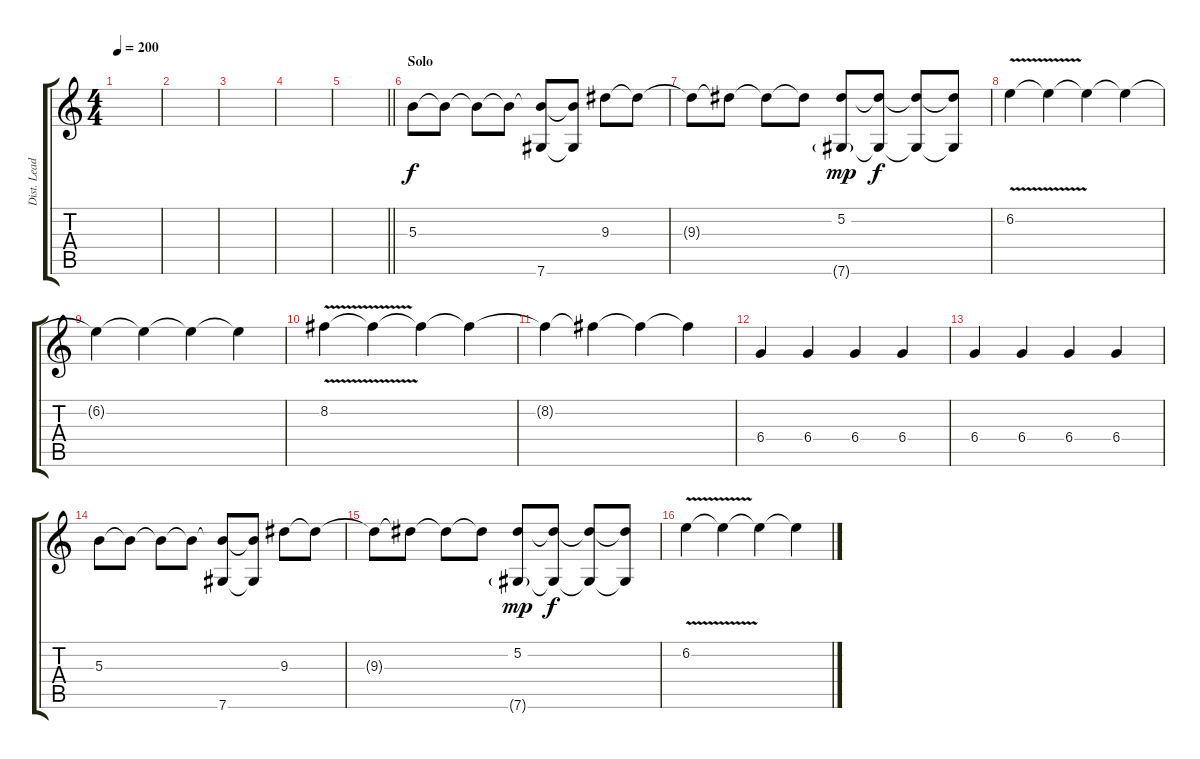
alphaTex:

\track ("Dist. Lead Guitar 2" "Dist. Lead") {instrument distortionguitar}
\staff {score tabs}
\tuning (Eb4 Bb3 Gb3 Db3 Ab2 Db2) {hide}
\ts (4 4)
\tempo 200
\clef g2
\ks c
|
|
|
|
\barLineRight lightlight
|
\section ("" "Solo")
5.3.8 5.3{t}.8 5.3{t}.8 5.3{t}.8 (5.3{t} 7.6).8 (5.3{t} 7.6{t}).8 9.3.8 9.3{t}.8 |
9.3{t}.8 9.3{t}.8 9.3{t}.8 9.3{t}.8 (5.2 7.6{g}).8{dy mp} (5.2{t} 7.6{t}).8{dy f} (5.2{t} 7.6{t}).8 (5.2{t} 7.6{t}).8 |
6.2{v}.4 6.2{t}.4 6.2{t}.4 6.2{t}.4 |
6.2{t}.4 6.2{t}.4 6.2{t}.4 6.2{t}.4 |
8.2{v}.4 8.2{t}.4 8.2{t}.4 8.2{t}.4 |
8.2{t}.4 8.2{t}.4 8.2{t}.4 8.2{t}.4 |
6.4.4 6.4.4 6.4.4 6.4.4 |
6.4.4 6.4.4 6.4.4 6.4.4 |
5.3.8 5.3{t}.8 5.3{t}.8 5.3{t}.8 (5.3{t} 7.6).8 (5.3{t} 7.6{t}).8 9.3.8 9.3{t}.8 |
9.3{t}.8 9.3{t}.8 9.3{t}.8 9.3{t}.8 (5.2 7.6{g}).8{dy mp} (5.2{t} 7.6{t}).8{dy f} (5.2{t} 7.6{t}).8 (5.2{t} 7.6{t}).8 |
6.2{v}.4 6.2{t}.4 6.2{t}.4 6.2{t}.4
